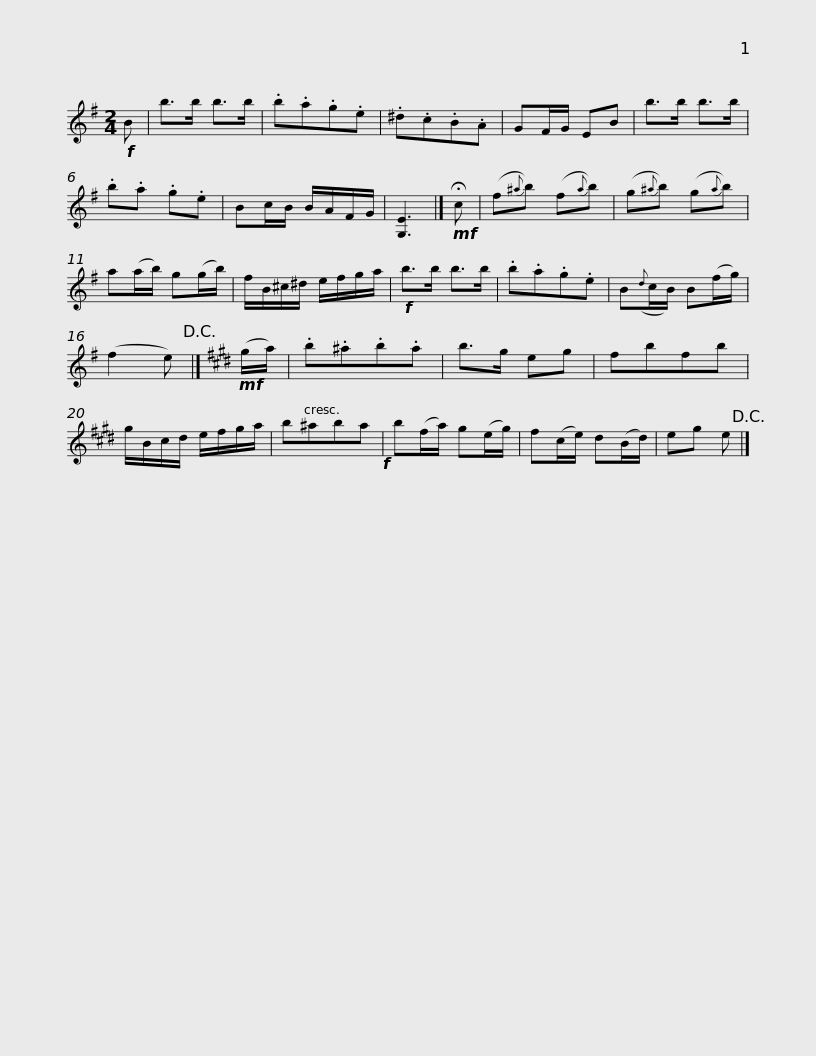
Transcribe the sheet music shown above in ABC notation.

X:1
L:1/8
M:2/4
I:linebreak $
K:Emin
V:1 treble
V:1
!f! B | b>b b>b | .b.a.g.e | .^d.c.B.A | GF/G/ EB | %5
 b>b b>b | .b.a .g.e | Bc/B/ B/A/F/G/ | [G,E]3 |]!mf! !fermata!c |$ %10
 (f{^a}b) (f{a}b) | (g{^a}b) (g{a}b) | a(a/b/) g(g/b/) | f/B/^c/^d/ e/f/g/a/ |!f! b>b b>b | %15
 .b.a.g.e |$ B({d}c/B/) B(f/g/) | (f2 e)!D.C.! |][K:E]!mf! (g/a/) | .b.^a.b.a | %20
 b>g eg | fbfb | g/B/c/d/ e/f/g/a/ | b^aba!f! |$ b(f/a/) g(e/g/) | %25
 f(c/e/) d(B/d/) | eg e!D.C.! |] %27
